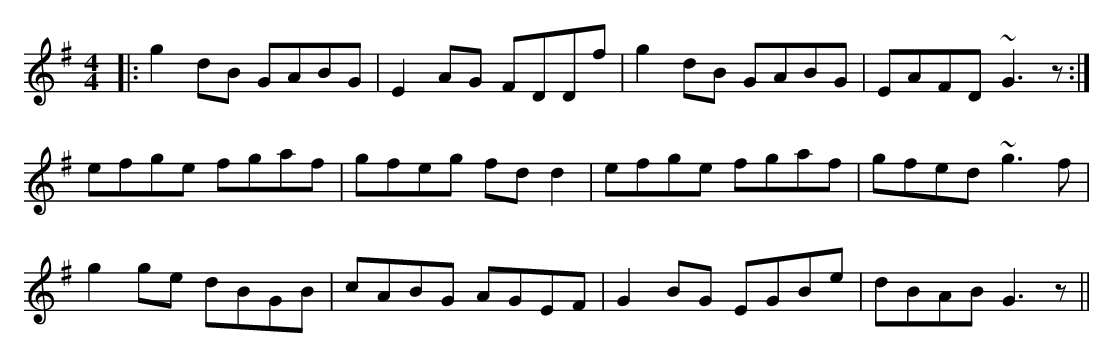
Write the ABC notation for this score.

X:1
M:4/4
K:G
|:g2dB GABG|E2AG FDDf|g2dB GABG|EAFD ~G3z:|
efge fgaf|gfeg fdd2|efge fgaf|gfed ~g3f|
g2ge dBGB|cABG AGEF|G2BG EGBe|dBAB G3z||
